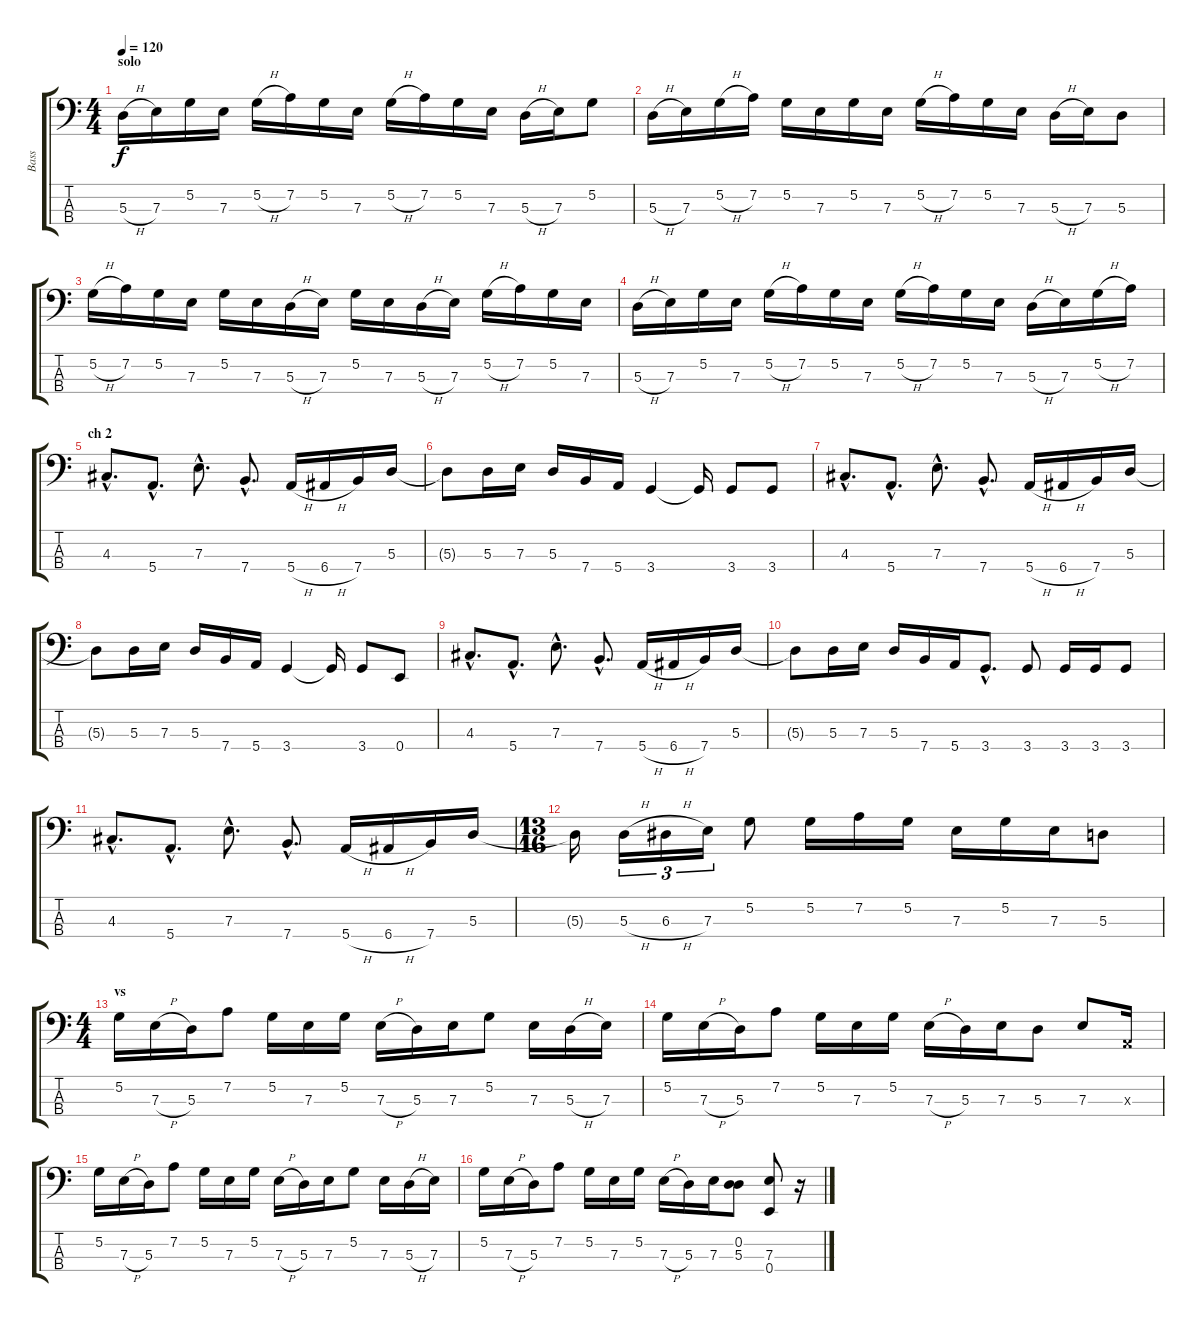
\track ("Bass" "Bass") {instrument electricbassfinger}
\staff {score tabs}
\tuning (G2 D2 A1 E1) {hide}
\ts (4 4)
\section ("" "solo")
\tempo 120
\clef f4
\ks c
5.3{h}.16{dy f} 7.3.16 5.2.16 7.3.16 5.2{h}.16 7.2.16 5.2.16 7.3.16 5.2{h}.16 7.2.16 5.2.16 7.3.16 5.3{h}.16 7.3.16 5.2.8 |
5.3{h}.16 7.3.16 5.2{h}.16 7.2.16 5.2.16 7.3.16 5.2.16 7.3.16 5.2{h}.16 7.2.16 5.2.16 7.3.16 5.3{h}.16 7.3.16 5.3.8 |
5.2{h}.16 7.2.16 5.2.16 7.3.16 5.2.16 7.3.16 5.3{h}.16 7.3.16 5.2.16 7.3.16 5.3{h}.16 7.3.16 5.2{h}.16 7.2.16 5.2.16 7.3.16 |
5.3{h}.16 7.3.16 5.2.16 7.3.16 5.2{h}.16 7.2.16 5.2.16 7.3.16 5.2{h}.16 7.2.16 5.2.16 7.3.16 5.3{h}.16 7.3.16 5.2{h}.16 7.2.16 |
\section ("" "ch 2")
4.3{hac}.8{d} 5.4{hac}.8{d} 7.3{hac}.8{d} 7.4{hac}.8{d} 5.4{h}.16 6.4{h}.16 7.4.16 5.3.16 |
5.3{t}.8 5.3.16 7.3.16 5.3.16 7.4.16 5.4.16 3.4.4 3.4{t}.16 3.4.8 3.4.8 |
4.3{hac}.8{d} 5.4{hac}.8{d} 7.3{hac}.8{d} 7.4{hac}.8{d} 5.4{h}.16 6.4{h}.16 7.4.16 5.3.16 |
5.3{t}.8 5.3.16 7.3.16 5.3.16 7.4.16 5.4.16 3.4.4 3.4{t}.16 3.4.8 0.4.8 |
4.3{hac}.8{d} 5.4{hac}.8{d} 7.3{hac}.8{d} 7.4{hac}.8{d} 5.4{h}.16 6.4{h}.16 7.4.16 5.3.16 |
5.3{t}.8 5.3.16 7.3.16 5.3.16 7.4.16 5.4.16 3.4{hac}.8{d} 3.4.8 3.4.16 3.4.16 3.4.8 |
4.3{hac}.8{d} 5.4{hac}.8{d} 7.3{hac}.8{d} 7.4{hac}.8{d} 5.4{h}.16 6.4{h}.16 7.4.16 5.3.16 |
\ts (13 16)
5.3{t}.16 5.3{h}.16{tu (3 2)} 6.3{h}.16{tu (3 2)} 7.3.16{tu (3 2)} 5.2.8 5.2.16 7.2.16 5.2.16 7.3.16 5.2.16 7.3.16 5.3.8 |
\ts (4 4)
\section ("" "vs")
5.2.16 7.3{h}.16 5.3.16 7.2.8 5.2.16 7.3.16 5.2.16 7.3{h}.16 5.3.16 7.3.16 5.2.8 7.3.16 5.3{h}.16 7.3.16 |
5.2.16 7.3{h}.16 5.3.16 7.2.8 5.2.16 7.3.16 5.2.16 7.3{h}.16 5.3.16 7.3.16 5.3.8 7.3.8 0.3{x}.16 |
5.2.16 7.3{h}.16 5.3.16 7.2.8 5.2.16 7.3.16 5.2.16 7.3{h}.16 5.3.16 7.3.16 5.2.8 7.3.16 5.3{h}.16 7.3.16 |
5.2.16 7.3{h}.16 5.3.16 7.2.8 5.2.16 7.3.16 5.2.16 7.3{h}.16 5.3.16 7.3.16 (0.2 5.3).8 (7.3 0.4).8 r.16
